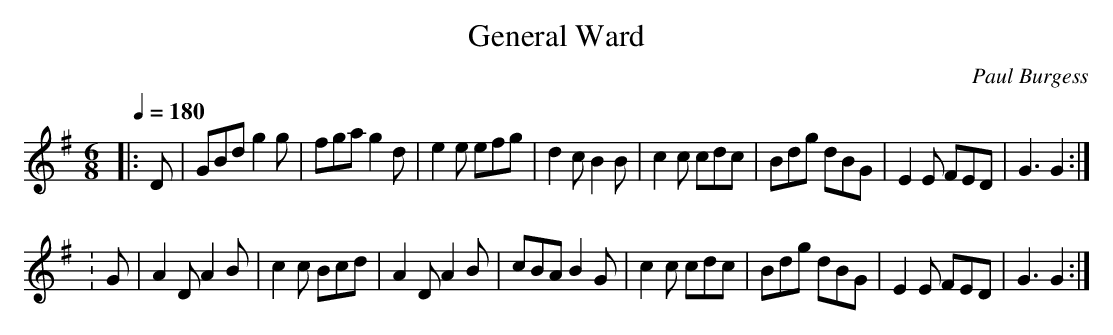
X:1
T:General Ward
M:6/8
L:1/8
Q:1/4=180
C:Paul Burgess
K:G
|:D|GBd g2g|fga g2d|e2e efg|d2c B2B|
c2c cdc|Bdg dBG|E2E FED|G3 G2:|!
:G|A2D A2B|c2c Bcd|A2D A2B|cBA B2G|
c2c cdc|Bdg dBG|E2E FED|G3 G2:|]
